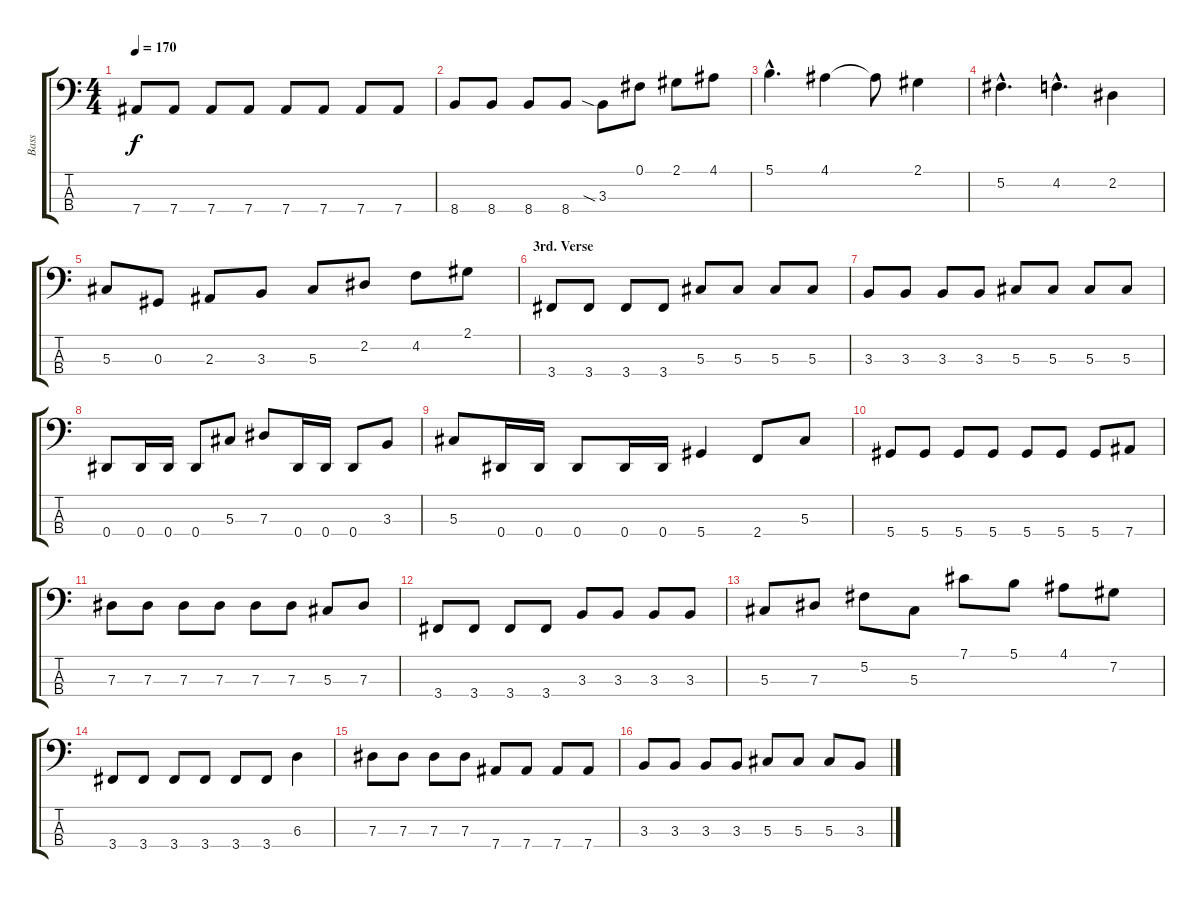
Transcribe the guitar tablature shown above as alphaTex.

\track ("Bass" "Bass") {instrument electricbassfinger}
\staff {score tabs}
\tuning (Gb2 Db2 Ab1 Eb1) {hide}
\ts (4 4)
\tempo 170
\clef f4
\ks c
7.4.8{dy f} 7.4.8 7.4.8 7.4.8 7.4.8 7.4.8 7.4.8 7.4.8 |
8.4.8 8.4.8 8.4.8 8.4.8 3.3{sia}.8 0.1.8 2.1.8 4.1.8 |
5.1{hac}.4{d} 4.1.4 4.1{t}.8 2.1.4 |
5.2{hac}.4{d} 4.2{hac}.4{d} 2.2.4 |
5.3.8 0.3.8 2.3.8 3.3.8 5.3.8 2.2.8 4.2.8 2.1.8 |
\section ("" "3rd. Verse")
3.4.8 3.4.8 3.4.8 3.4.8 5.3.8 5.3.8 5.3.8 5.3.8 |
3.3.8 3.3.8 3.3.8 3.3.8 5.3.8 5.3.8 5.3.8 5.3.8 |
0.4.8 0.4.16 0.4.16 0.4.8 5.3.8 7.3.8 0.4.16 0.4.16 0.4.8 3.3.8 |
5.3.8 0.4.16 0.4.16 0.4.8 0.4.16 0.4.16 5.4.4 2.4.8 5.3.8 |
5.4.8 5.4.8 5.4.8 5.4.8 5.4.8 5.4.8 5.4.8 7.4.8 |
7.3.8 7.3.8 7.3.8 7.3.8 7.3.8 7.3.8 5.3.8 7.3.8 |
3.4.8 3.4.8 3.4.8 3.4.8 3.3.8 3.3.8 3.3.8 3.3.8 |
5.3.8 7.3.8 5.2.8 5.3.8 7.1.8 5.1.8 4.1.8 7.2.8 |
3.4.8 3.4.8 3.4.8 3.4.8 3.4.8 3.4.8 6.3.4 |
7.3.8 7.3.8 7.3.8 7.3.8 7.4.8 7.4.8 7.4.8 7.4.8 |
3.3.8 3.3.8 3.3.8 3.3.8 5.3.8 5.3.8 5.3.8 3.3.8
